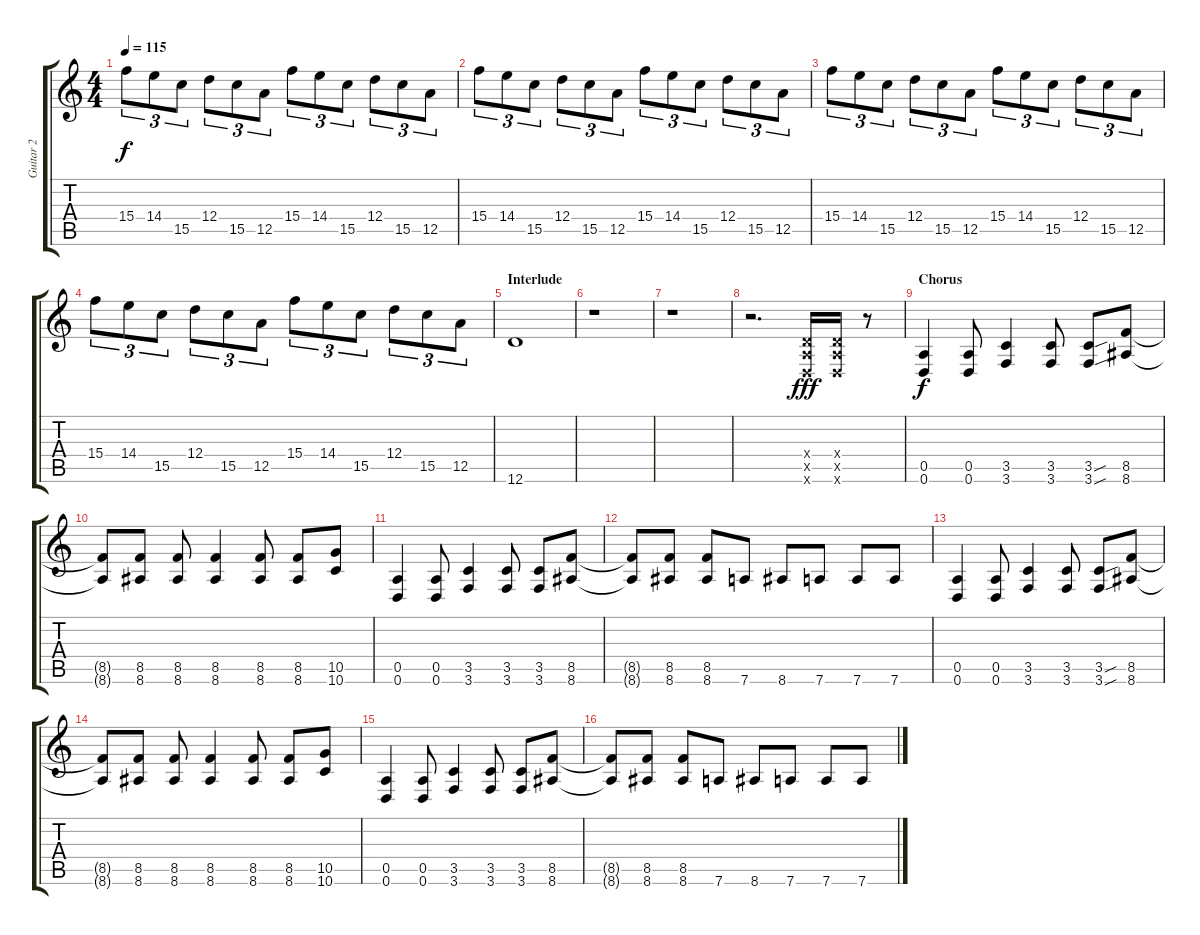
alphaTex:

\track ("Guitar 2" "Guitar 2") {instrument distortionguitar}
\staff {score tabs}
\tuning (E4 B3 G3 D3 A2 D2) {hide}
\ts (4 4)
\tempo 115
\clef g2
\ks c
15.4.8{tu (3 2) dy f} 14.4.8{tu (3 2)} 15.5.8{tu (3 2)} 12.4.8{tu (3 2)} 15.5.8{tu (3 2)} 12.5.8{tu (3 2)} 15.4.8{tu (3 2)} 14.4.8{tu (3 2)} 15.5.8{tu (3 2)} 12.4.8{tu (3 2)} 15.5.8{tu (3 2)} 12.5.8{tu (3 2)} |
15.4.8{tu (3 2)} 14.4.8{tu (3 2)} 15.5.8{tu (3 2)} 12.4.8{tu (3 2)} 15.5.8{tu (3 2)} 12.5.8{tu (3 2)} 15.4.8{tu (3 2)} 14.4.8{tu (3 2)} 15.5.8{tu (3 2)} 12.4.8{tu (3 2)} 15.5.8{tu (3 2)} 12.5.8{tu (3 2)} |
15.4.8{tu (3 2)} 14.4.8{tu (3 2)} 15.5.8{tu (3 2)} 12.4.8{tu (3 2)} 15.5.8{tu (3 2)} 12.5.8{tu (3 2)} 15.4.8{tu (3 2)} 14.4.8{tu (3 2)} 15.5.8{tu (3 2)} 12.4.8{tu (3 2)} 15.5.8{tu (3 2)} 12.5.8{tu (3 2)} |
15.4.8{tu (3 2)} 14.4.8{tu (3 2)} 15.5.8{tu (3 2)} 12.4.8{tu (3 2)} 15.5.8{tu (3 2)} 12.5.8{tu (3 2)} 15.4.8{tu (3 2)} 14.4.8{tu (3 2)} 15.5.8{tu (3 2)} 12.4.8{tu (3 2)} 15.5.8{tu (3 2)} 12.5.8{tu (3 2)} |
\section ("" "Interlude")
12.6.1{volume 0} |
r.1 |
r.1 |
r.2{d} (0.4{x} 0.5{x} 0.6{x}).16{dy fff volume 13} (0.4{x} 0.5{x} 0.6{x}).16 r.8 |
\section ("" "Chorus")
(0.5 0.6).4{dy f} (0.5 0.6).8 (3.5 3.6).4 (3.5 3.6).8 (3.5{sou} 3.6{sou}).8 (8.5 8.6).8 |
(8.5{t} 8.6{t}).8 (8.5 8.6).8 (8.5 8.6).8 (8.5 8.6).4 (8.5 8.6).8 (8.5 8.6).8 (10.5 10.6).8 |
(0.5 0.6).4 (0.5 0.6).8 (3.5 3.6).4 (3.5 3.6).8 (3.5 3.6).8 (8.5 8.6).8 |
(8.5{t} 8.6{t}).8 (8.5 8.6).8 (8.5 8.6).8 7.6.8 8.6.8 7.6.8 7.6.8 7.6.8 |
(0.5 0.6).4 (0.5 0.6).8 (3.5 3.6).4 (3.5 3.6).8 (3.5{sou} 3.6{sou}).8 (8.5 8.6).8 |
(8.5{t} 8.6{t}).8 (8.5 8.6).8 (8.5 8.6).8 (8.5 8.6).4 (8.5 8.6).8 (8.5 8.6).8 (10.5 10.6).8 |
(0.5 0.6).4 (0.5 0.6).8 (3.5 3.6).4 (3.5 3.6).8 (3.5 3.6).8 (8.5 8.6).8 |
(8.5{t} 8.6{t}).8 (8.5 8.6).8 (8.5 8.6).8 7.6.8 8.6.8 7.6.8 7.6.8 7.6.8
